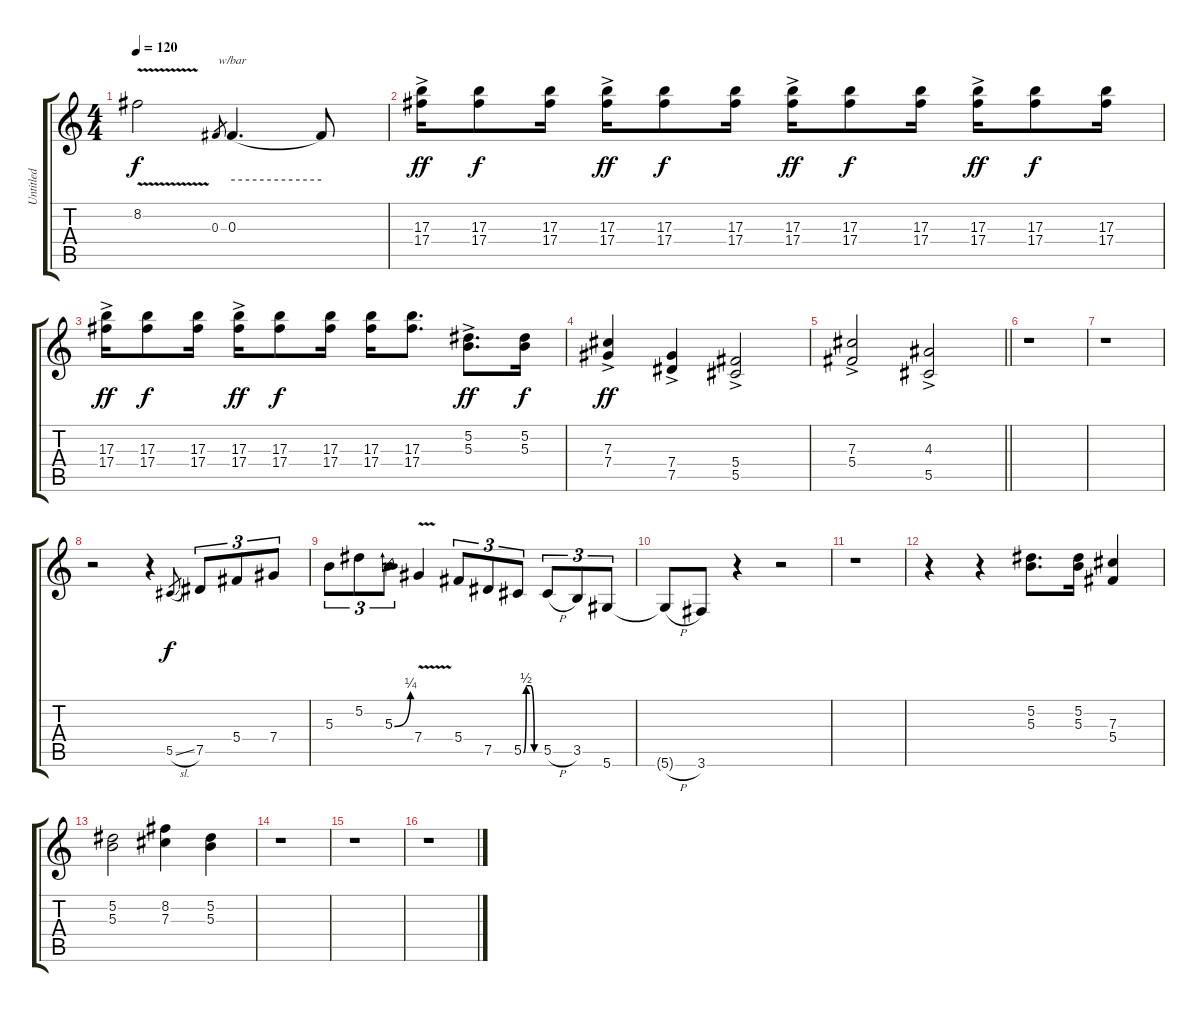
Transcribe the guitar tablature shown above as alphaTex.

\track ("Untitled" "Untitled") {instrument overdrivenguitar}
\staff {score tabs}
\tuning (Eb4 Bb3 Gb3 Db3 Ab2 Eb2) {hide}
\ts (4 4)
\tempo 120
\clef g2
\ks c
8.2{v}.2{dy f} 0.3.8{gr} 0.3.4{d tbe (hold default 0 0 60 0)} 0.3{t}.8 |
(17.3{ac} 17.4{ac}).16{dy ff} (17.3 17.4).8{dy f} (17.3 17.4).16 (17.3{ac} 17.4{ac}).16{dy ff} (17.3 17.4).8{dy f} (17.3 17.4).16 (17.3{ac} 17.4{ac}).16{dy ff} (17.3 17.4).8{dy f} (17.3 17.4).16 (17.3{ac} 17.4{ac}).16{dy ff} (17.3 17.4).8{dy f} (17.3 17.4).16 |
(17.3{ac} 17.4{ac}).16{dy ff} (17.3 17.4).8{dy f} (17.3 17.4).16 (17.3{ac} 17.4{ac}).16{dy ff} (17.3 17.4).8{dy f} (17.3 17.4).16 (17.3 17.4).16 (17.3 17.4).8{d} (5.2{ac} 5.3{ac}).8{d dy ff} (5.2 5.3).16{dy f} |
(7.3{ac} 7.4{ac}).4{dy ff} (7.4{ac} 7.5{ac}).4 (5.4{ac} 5.5{ac}).2 |
\barLineRight lightlight
(7.3{ac} 5.4{ac}).2 (4.3{ac} 5.5{ac}).2 |
r.1 |
r.1 |
r.2 r.4 5.5{sl}.8{gr dy f} 7.5.8{tu (3 2)} 5.4.8{tu (3 2)} 7.4.8{tu (3 2)} |
5.3.8{tu (3 2)} 5.2.8{tu (3 2)} 5.3{be (bend 0 0 60 1)}.8{tu (3 2)} 7.4{v}.4 5.4.8{tu (3 2)} 7.5.8{tu (3 2)} 5.5{be (custom 0 0 10 2 25 2 40 0 60 0)}.8{tu (3 2)} 5.5{h}.8{tu (3 2)} 3.5.8{tu (3 2)} 5.6.8{tu (3 2)} |
5.6{h t}.8 3.6.8 r.4 r.2 |
r.1 |
r.4 r.4 (5.2 5.3).8{d} (5.2 5.3).16 (7.3 5.4).4 |
(5.2 5.3).2 (8.2 7.3).4 (5.2 5.3).4 |
r.1 |
r.1 |
r.1
